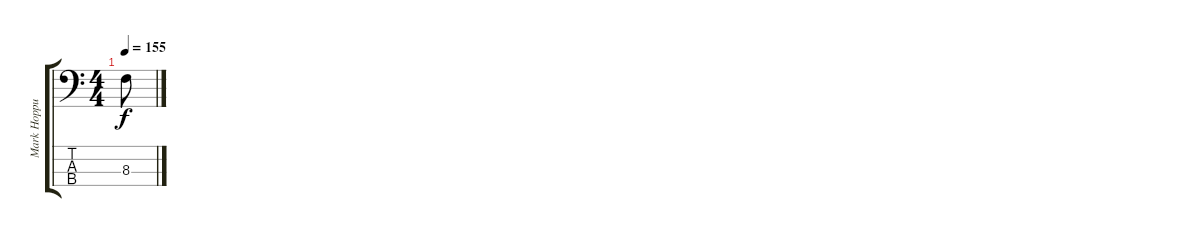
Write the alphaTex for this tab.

\track ("Mark Hoppus Bass" "Mark Hoppu") {instrument electricbasspick}
\staff {score tabs}
\tuning (G2 D2 A1 E1) {hide}
\ts (4 4)
\tempo 155
\clef f4
\ks c
8.3.8{dy f}
